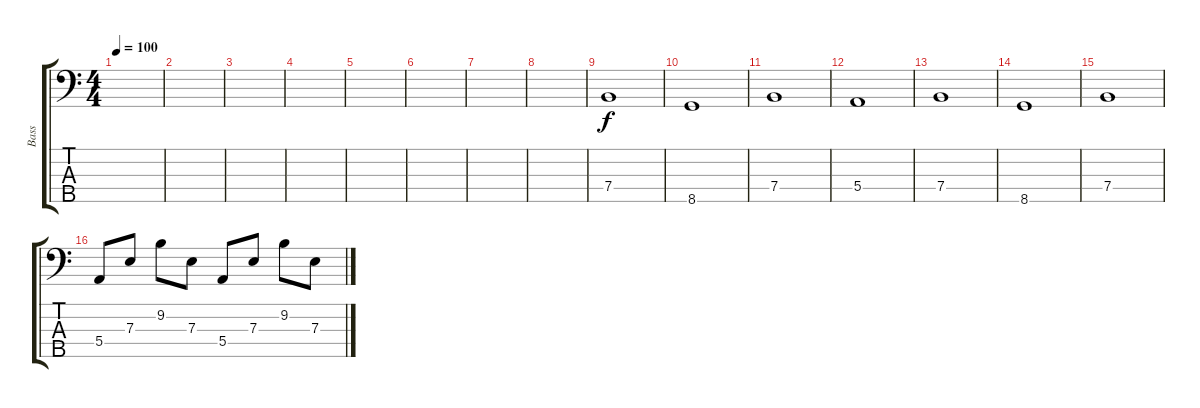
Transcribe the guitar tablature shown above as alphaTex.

\track ("Bass" "Bass") {instrument electricbasspick}
\staff {score tabs}
\tuning (G2 D2 A1 E1 B0) {hide}
\ts (4 4)
\tempo 100
\clef f4
\ks c
|
|
|
|
|
|
|
|
7.4.1 |
8.5.1 |
7.4.1 |
5.4.1 |
7.4.1 |
8.5.1 |
7.4.1 |
5.4.8 7.3.8 9.2.8 7.3.8 5.4.8 7.3.8 9.2.8 7.3.8
